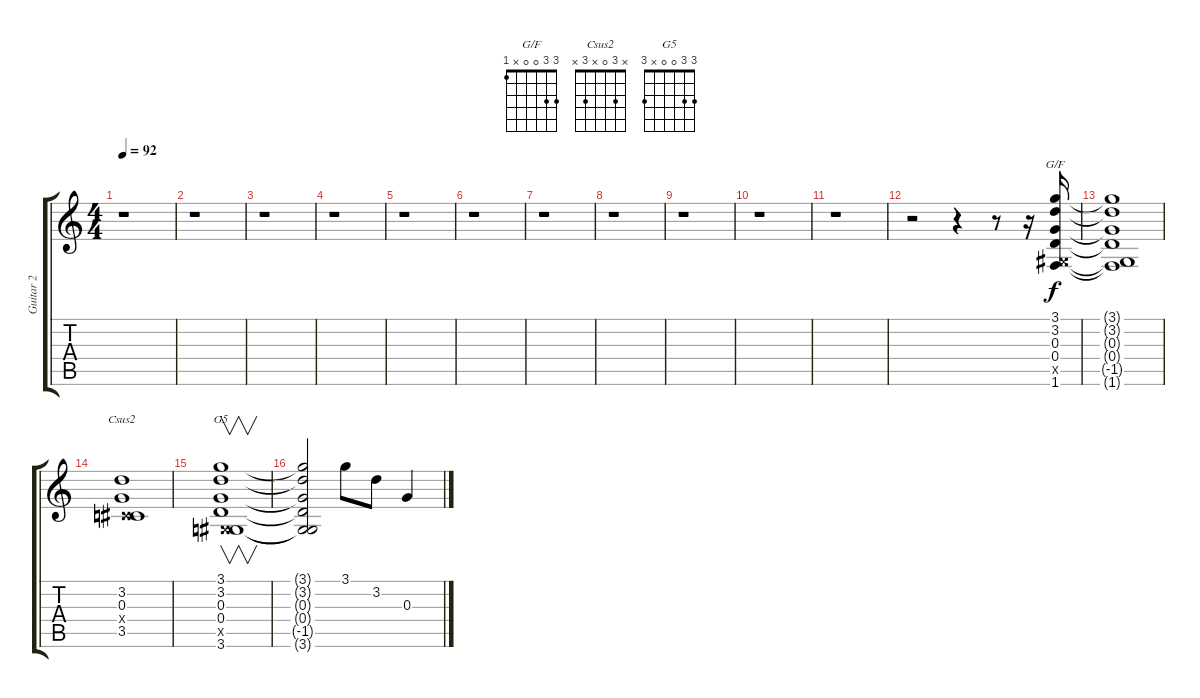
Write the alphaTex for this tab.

\track ("Guitar 2" "Guitar 2") {instrument distortionguitar}
\staff {score tabs}
\tuning (E4 B3 G3 D3 A2 E2) {hide}
\chord ("G/F" 3 3 0 0 x 1)
\chord ("Csus2" x 3 0 x 3 x)
\chord ("G5" 3 3 0 0 x 3)
\ts (4 4)
\tempo 92
\clef g2
\ks c
r.1{dy f instrument distortionguitar} |
r.1 |
r.1 |
r.1 |
r.1 |
r.1 |
r.1 |
r.1 |
r.1 |
r.1 |
r.1 |
r.2 r.4 r.8 r.16 (3.1 3.2 0.3 0.4 -1.5{x} 1.6).16{ch "G/F"} |
(3.1{t} 3.2{t} 0.3{t} 0.4{t} -1.5{t} 1.6{t}).1 |
(3.2 0.3 -1.4{x} 3.5).1{ch "Csus2"} |
(3.1 3.2 0.3 0.4 -1.5{x} 3.6).1{v ch "G5"} |
(3.1{t} 3.2{t} 0.3{t} 0.4{t} -1.5{t} 3.6{t}).2 3.1.8 3.2.8 0.3.4
